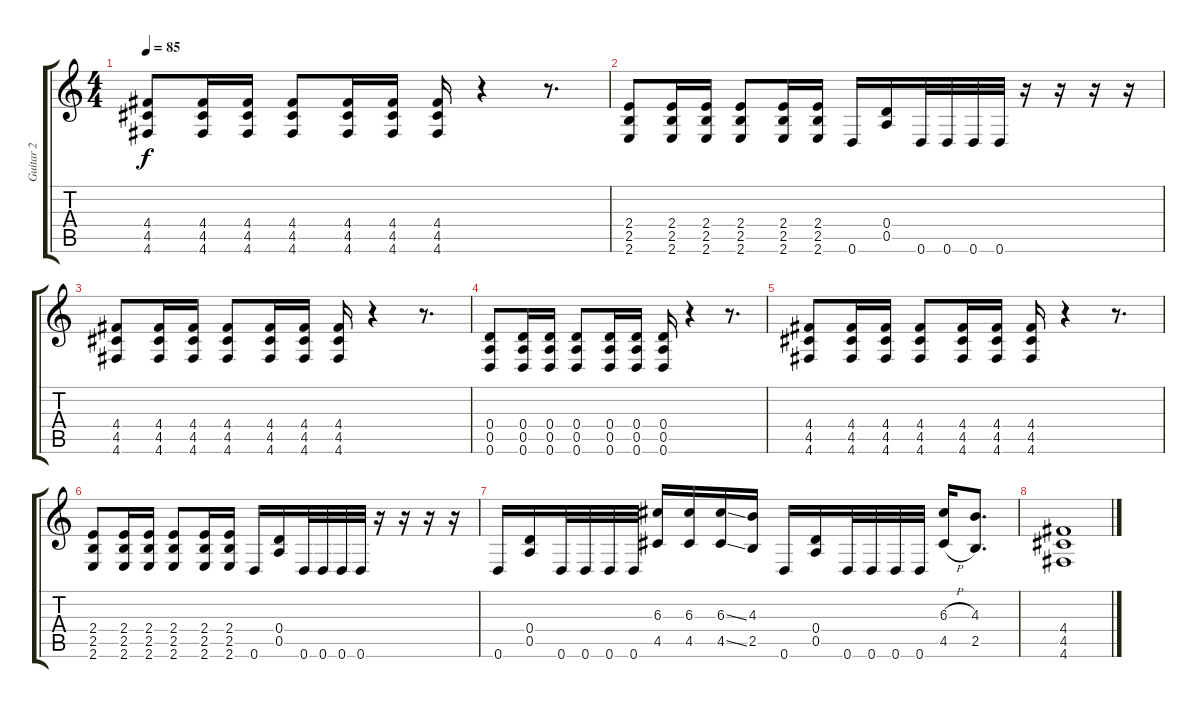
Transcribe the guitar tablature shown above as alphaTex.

\track ("Guitar 2" "Guitar 2") {instrument distortionguitar}
\staff {score tabs}
\tuning (E4 B3 G3 D3 A2 D2) {hide}
\ts (4 4)
\tempo 85
\clef g2
\ks c
(4.4 4.5 4.6).8{dy f} (4.4 4.5 4.6).16 (4.4 4.5 4.6).16 (4.4 4.5 4.6).8 (4.4 4.5 4.6).16 (4.4 4.5 4.6).16 (4.4 4.5 4.6).16 r.4 r.8{d} |
(2.4 2.5 2.6).8 (2.4 2.5 2.6).16 (2.4 2.5 2.6).16 (2.4 2.5 2.6).8 (2.4 2.5 2.6).16 (2.4 2.5 2.6).16 0.6.16 (0.4 0.5).16 0.6.32 0.6.32 0.6.32 0.6.32 r.16 r.16 r.16 r.16 |
(4.4 4.5 4.6).8{volume 11} (4.4 4.5 4.6).16 (4.4 4.5 4.6).16 (4.4 4.5 4.6).8 (4.4 4.5 4.6).16 (4.4 4.5 4.6).16 (4.4 4.5 4.6).16 r.4 r.8{d} |
(0.4 0.5 0.6).8 (0.4 0.5 0.6).16 (0.4 0.5 0.6).16 (0.4 0.5 0.6).8 (0.4 0.5 0.6).16 (0.4 0.5 0.6).16 (0.4 0.5 0.6).16 r.4 r.8{d} |
(4.4 4.5 4.6).8 (4.4 4.5 4.6).16 (4.4 4.5 4.6).16 (4.4 4.5 4.6).8 (4.4 4.5 4.6).16 (4.4 4.5 4.6).16 (4.4 4.5 4.6).16 r.4 r.8{d} |
(2.4 2.5 2.6).8 (2.4 2.5 2.6).16 (2.4 2.5 2.6).16 (2.4 2.5 2.6).8 (2.4 2.5 2.6).16 (2.4 2.5 2.6).16 0.6.16 (0.4 0.5).16 0.6.32 0.6.32 0.6.32 0.6.32 r.16 r.16 r.16 r.16 |
0.6.16 (0.4 0.5).16 0.6.32 0.6.32 0.6.32 0.6.32 (6.3 4.5).16 (6.3 4.5).16 (6.3{ss} 4.5{ss}).16 (4.3 2.5).16 0.6.16 (0.4 0.5).16 0.6.32 0.6.32 0.6.32 0.6.32 (6.3{h} 4.5{h}).16 (4.3 2.5).8{d} |
(4.4 4.5 4.6).1
